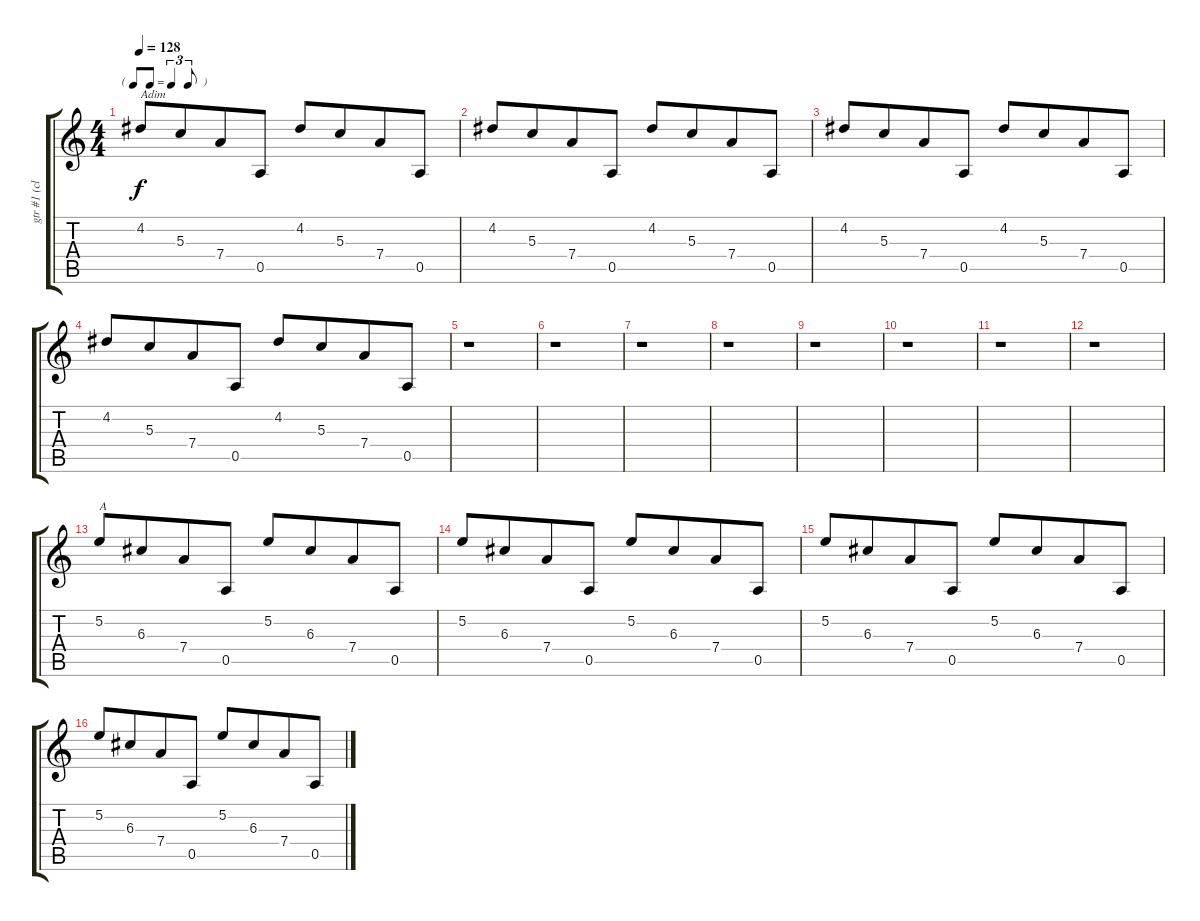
\track ("gtr #1 (clean)" "gtr #1 (cl") {instrument electricguitarclean}
\staff {score tabs}
\tuning (E4 B3 G3 D3 A2 E2) {hide}
\ts (4 4)
\tf triplet8th
\tempo 128
\clef g2
\ks c
4.2.8{txt "Adim" dy f} 5.3.8{beam merge} 7.4.8 0.5.8 4.2.8 5.3.8{beam merge} 7.4.8 0.5.8 |
4.2.8 5.3.8{beam merge} 7.4.8 0.5.8 4.2.8 5.3.8{beam merge} 7.4.8 0.5.8 |
4.2.8 5.3.8{beam merge} 7.4.8 0.5.8 4.2.8 5.3.8{beam merge} 7.4.8 0.5.8 |
4.2.8 5.3.8{beam merge} 7.4.8 0.5.8 4.2.8 5.3.8{beam merge} 7.4.8 0.5.8 |
r.1 |
r.1 |
r.1 |
r.1 |
r.1 |
r.1 |
r.1 |
r.1 |
5.2.8{txt "A"} 6.3.8{beam merge} 7.4.8 0.5.8 5.2.8 6.3.8{beam merge} 7.4.8 0.5.8 |
5.2.8 6.3.8{beam merge} 7.4.8 0.5.8 5.2.8 6.3.8{beam merge} 7.4.8 0.5.8 |
5.2.8 6.3.8{beam merge} 7.4.8 0.5.8 5.2.8 6.3.8{beam merge} 7.4.8 0.5.8 |
5.2.8 6.3.8{beam merge} 7.4.8 0.5.8 5.2.8 6.3.8{beam merge} 7.4.8 0.5.8
